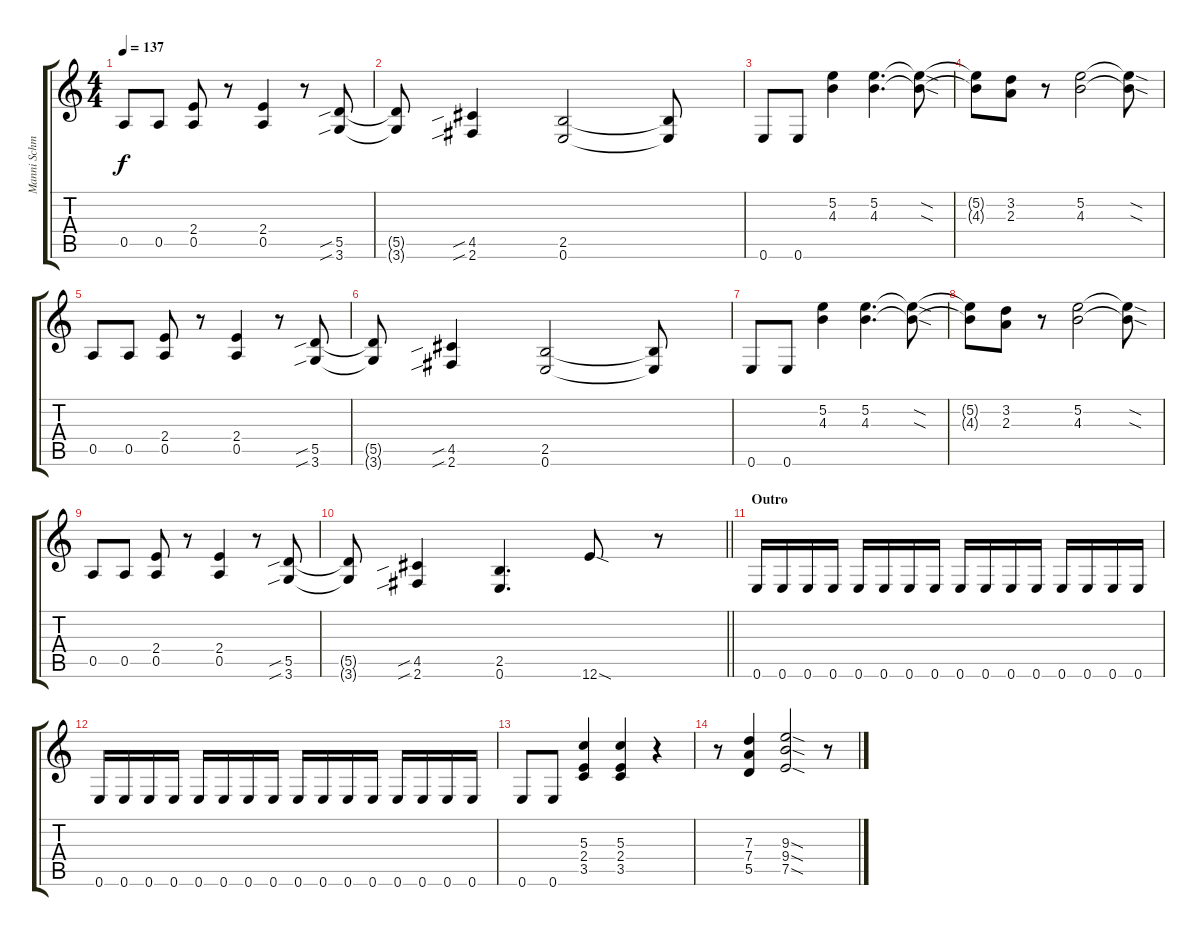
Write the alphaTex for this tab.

\track ("Manni Schmidt" "Manni Schm") {instrument distortionguitar}
\staff {score tabs}
\tuning (E4 B3 G3 D3 A2 E2) {hide}
\ts (4 4)
\tempo 137
\clef g2
\ks c
0.5.8{dy f} 0.5.8 (2.4 0.5).8 r.8 (2.4 0.5).4 r.8 (5.5{sib} 3.6{sib}).8 |
(5.5{t} 3.6{t}).8 (4.5{sib} 2.6{sib}).4 (2.5 0.6).2 (2.5{t} 0.6{t}).8 |
0.6.8 0.6.8 (5.2 4.3).4 (5.2 4.3).4{d} (5.2{sod t} 4.3{sod t}).8 |
(5.2{t} 4.3{t}).8 (3.2 2.3).8 r.8 (5.2 4.3).2 (5.2{sod t} 4.3{sod t}).8 |
0.5.8 0.5.8 (2.4 0.5).8 r.8 (2.4 0.5).4 r.8 (5.5{sib} 3.6{sib}).8 |
(5.5{t} 3.6{t}).8 (4.5{sib} 2.6{sib}).4 (2.5 0.6).2 (2.5{t} 0.6{t}).8 |
0.6.8 0.6.8 (5.2 4.3).4 (5.2 4.3).4{d} (5.2{sod t} 4.3{sod t}).8 |
(5.2{t} 4.3{t}).8 (3.2 2.3).8 r.8 (5.2 4.3).2 (5.2{sod t} 4.3{sod t}).8 |
0.5.8 0.5.8 (2.4 0.5).8 r.8 (2.4 0.5).4 r.8 (5.5{sib} 3.6{sib}).8 |
\barLineRight lightlight
(5.5{t} 3.6{t}).8 (4.5{sib} 2.6{sib}).4 (2.5 0.6).4{d} 12.6{sod}.8 r.8 |
\section ("" "Outro")
0.6.16 0.6.16 0.6.16 0.6.16 0.6.16 0.6.16 0.6.16 0.6.16 0.6.16 0.6.16 0.6.16 0.6.16 0.6.16 0.6.16 0.6.16 0.6.16 |
0.6.16 0.6.16 0.6.16 0.6.16 0.6.16 0.6.16 0.6.16 0.6.16 0.6.16 0.6.16 0.6.16 0.6.16 0.6.16 0.6.16 0.6.16 0.6.16 |
0.6.8 0.6.8 (5.3 2.4 3.5).4 (5.3 2.4 3.5).4 r.4 |
r.8 (7.3 7.4 5.5).4 (9.3{sod} 9.4{sod} 7.5{sod}).2 r.8
